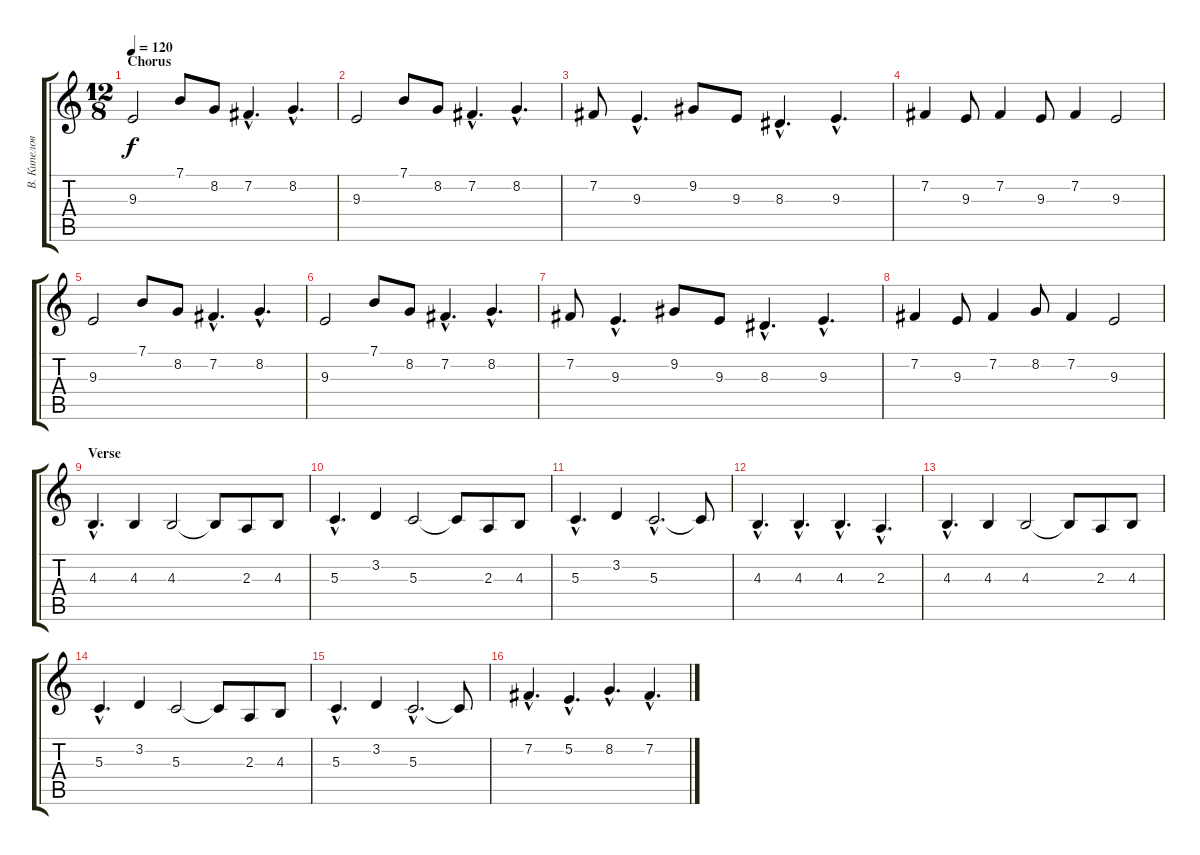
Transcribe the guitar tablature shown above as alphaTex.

\track ("В. Кипелов" "В. Кипелов") {instrument tenorsax}
\staff {score tabs}
\tuning (E4 B3 G3 D3 A2 E2) {hide}
\ts (12 8)
\section ("" "Chorus")
\tempo 120
\clef g2
\ks c
9.3.2{dy f} 7.1.8 8.2.8 7.2{hac}.4{d} 8.2{hac}.4{d} |
9.3.2 7.1.8 8.2.8 7.2{hac}.4{d} 8.2{hac}.4{d} |
7.2.8 9.3{hac}.4{d} 9.2.8 9.3.8 8.3{hac}.4{d} 9.3{hac}.4{d} |
7.2.4 9.3.8 7.2.4 9.3.8 7.2.4 9.3.2 |
9.3.2 7.1.8 8.2.8 7.2{hac}.4{d} 8.2{hac}.4{d} |
9.3.2 7.1.8 8.2.8 7.2{hac}.4{d} 8.2{hac}.4{d} |
7.2.8 9.3{hac}.4{d} 9.2.8 9.3.8 8.3{hac}.4{d} 9.3{hac}.4{d} |
7.2.4 9.3.8 7.2.4 8.2.8 7.2.4 9.3.2 |
\section ("" "Verse")
4.3{hac}.4{d} 4.3.4 4.3.2 4.3{t}.8 2.3.8 4.3.8 |
5.3{hac}.4{d} 3.2.4 5.3.2 5.3{t}.8 2.3.8 4.3.8 |
5.3{hac}.4{d} 3.2.4 5.3{hac}.2{d} 5.3{t}.8 |
4.3{hac}.4{d} 4.3{hac}.4{d} 4.3{hac}.4{d} 2.3{hac}.4{d} |
4.3{hac}.4{d} 4.3.4 4.3.2 4.3{t}.8 2.3.8 4.3.8 |
5.3{hac}.4{d} 3.2.4 5.3.2 5.3{t}.8 2.3.8 4.3.8 |
5.3{hac}.4{d} 3.2.4 5.3{hac}.2{d} 5.3{t}.8 |
7.2{hac}.4{d} 5.2{hac}.4{d} 8.2{hac}.4{d} 7.2{hac}.4{d}
